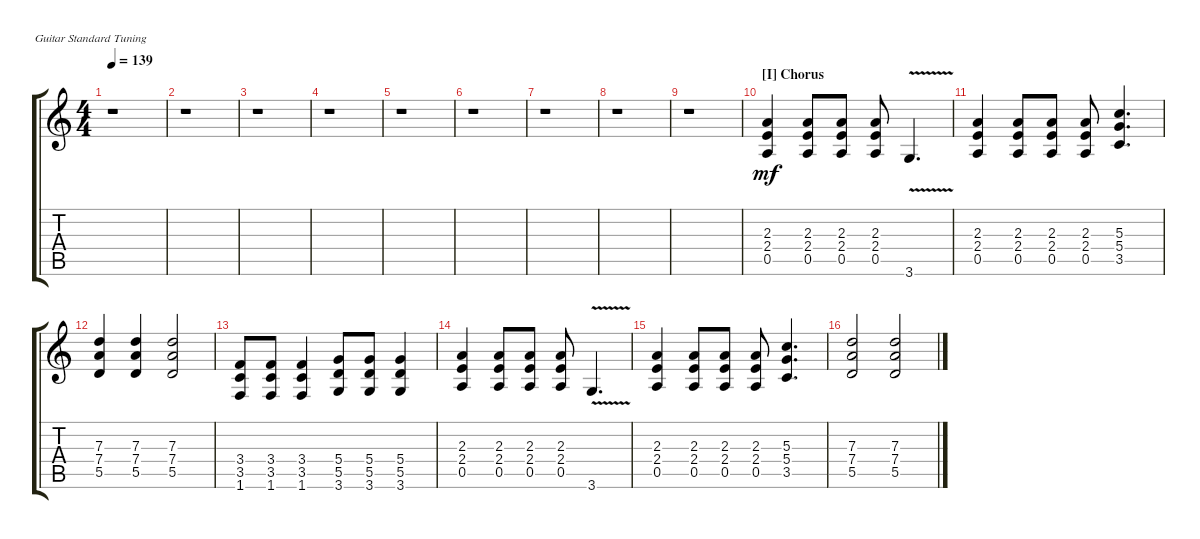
\defaultSystemsLayout 4
\bracketExtendMode groupsimilarinstruments
\singleTrackTrackNamePolicy hidden
\multiTrackTrackNamePolicy hidden
\firstSystemTrackNameOrientation horizontal
\otherSystemsTrackNameOrientation horizontal
\track ("Dave Murray" "E-Gt") {instrument distortionguitar}
\staff {score tabs}
\tuning (E4 B3 G3 D3 A2 E2)
\ts (4 4)
\tempo 139
\clef g2
\scale
1.03909
\ks c
r.1{dy mf} |
\scale
0.960908 r.1 |
\scale
1.03909 r.1 |
\scale
0.960908 r.1 |
\scale
1.03909 r.1 |
\scale
0.960908 r.1 |
\scale
1.03909 r.1 |
\scale
0.960908 r.1 |
\scale
1.03909 r.1 |
\section ("I" "Chorus")
\scale
0.960908 (0.5 2.4 2.3).4 (0.5 2.4 2.3).8 (0.5 2.4 2.3).8 (0.5 2.4 2.3).8 3.6{v}.4{d} |
\scale
1.03909 (0.5 2.4 2.3).4 (0.5 2.4 2.3).8 (0.5 2.4 2.3).8 (0.5 2.4 2.3).8 (3.5 5.4 5.3).4{d} |
\scale
0.960908 (5.5 7.4 7.3).4 (5.5 7.4 7.3).4 (5.5 7.4 7.3).2 |
\scale
1.03909 (1.6 3.5 3.4).8 (1.6 3.5 3.4).8 (1.6 3.5 3.4).4 (3.6 5.5 5.4).8 (3.6 5.5 5.4).8 (3.6 5.5 5.4).4 |
\scale
0.960908 (0.5 2.4 2.3).4 (0.5 2.4 2.3).8 (0.5 2.4 2.3).8 (0.5 2.4 2.3).8 3.6{v}.4{d} |
\scale
1.03909 (0.5 2.4 2.3).4 (0.5 2.4 2.3).8 (0.5 2.4 2.3).8 (0.5 2.4 2.3).8 (3.5 5.4 5.3).4{d} |
\scale
0.960908 (5.5 7.4 7.3).2 (5.5 7.4 7.3).2
